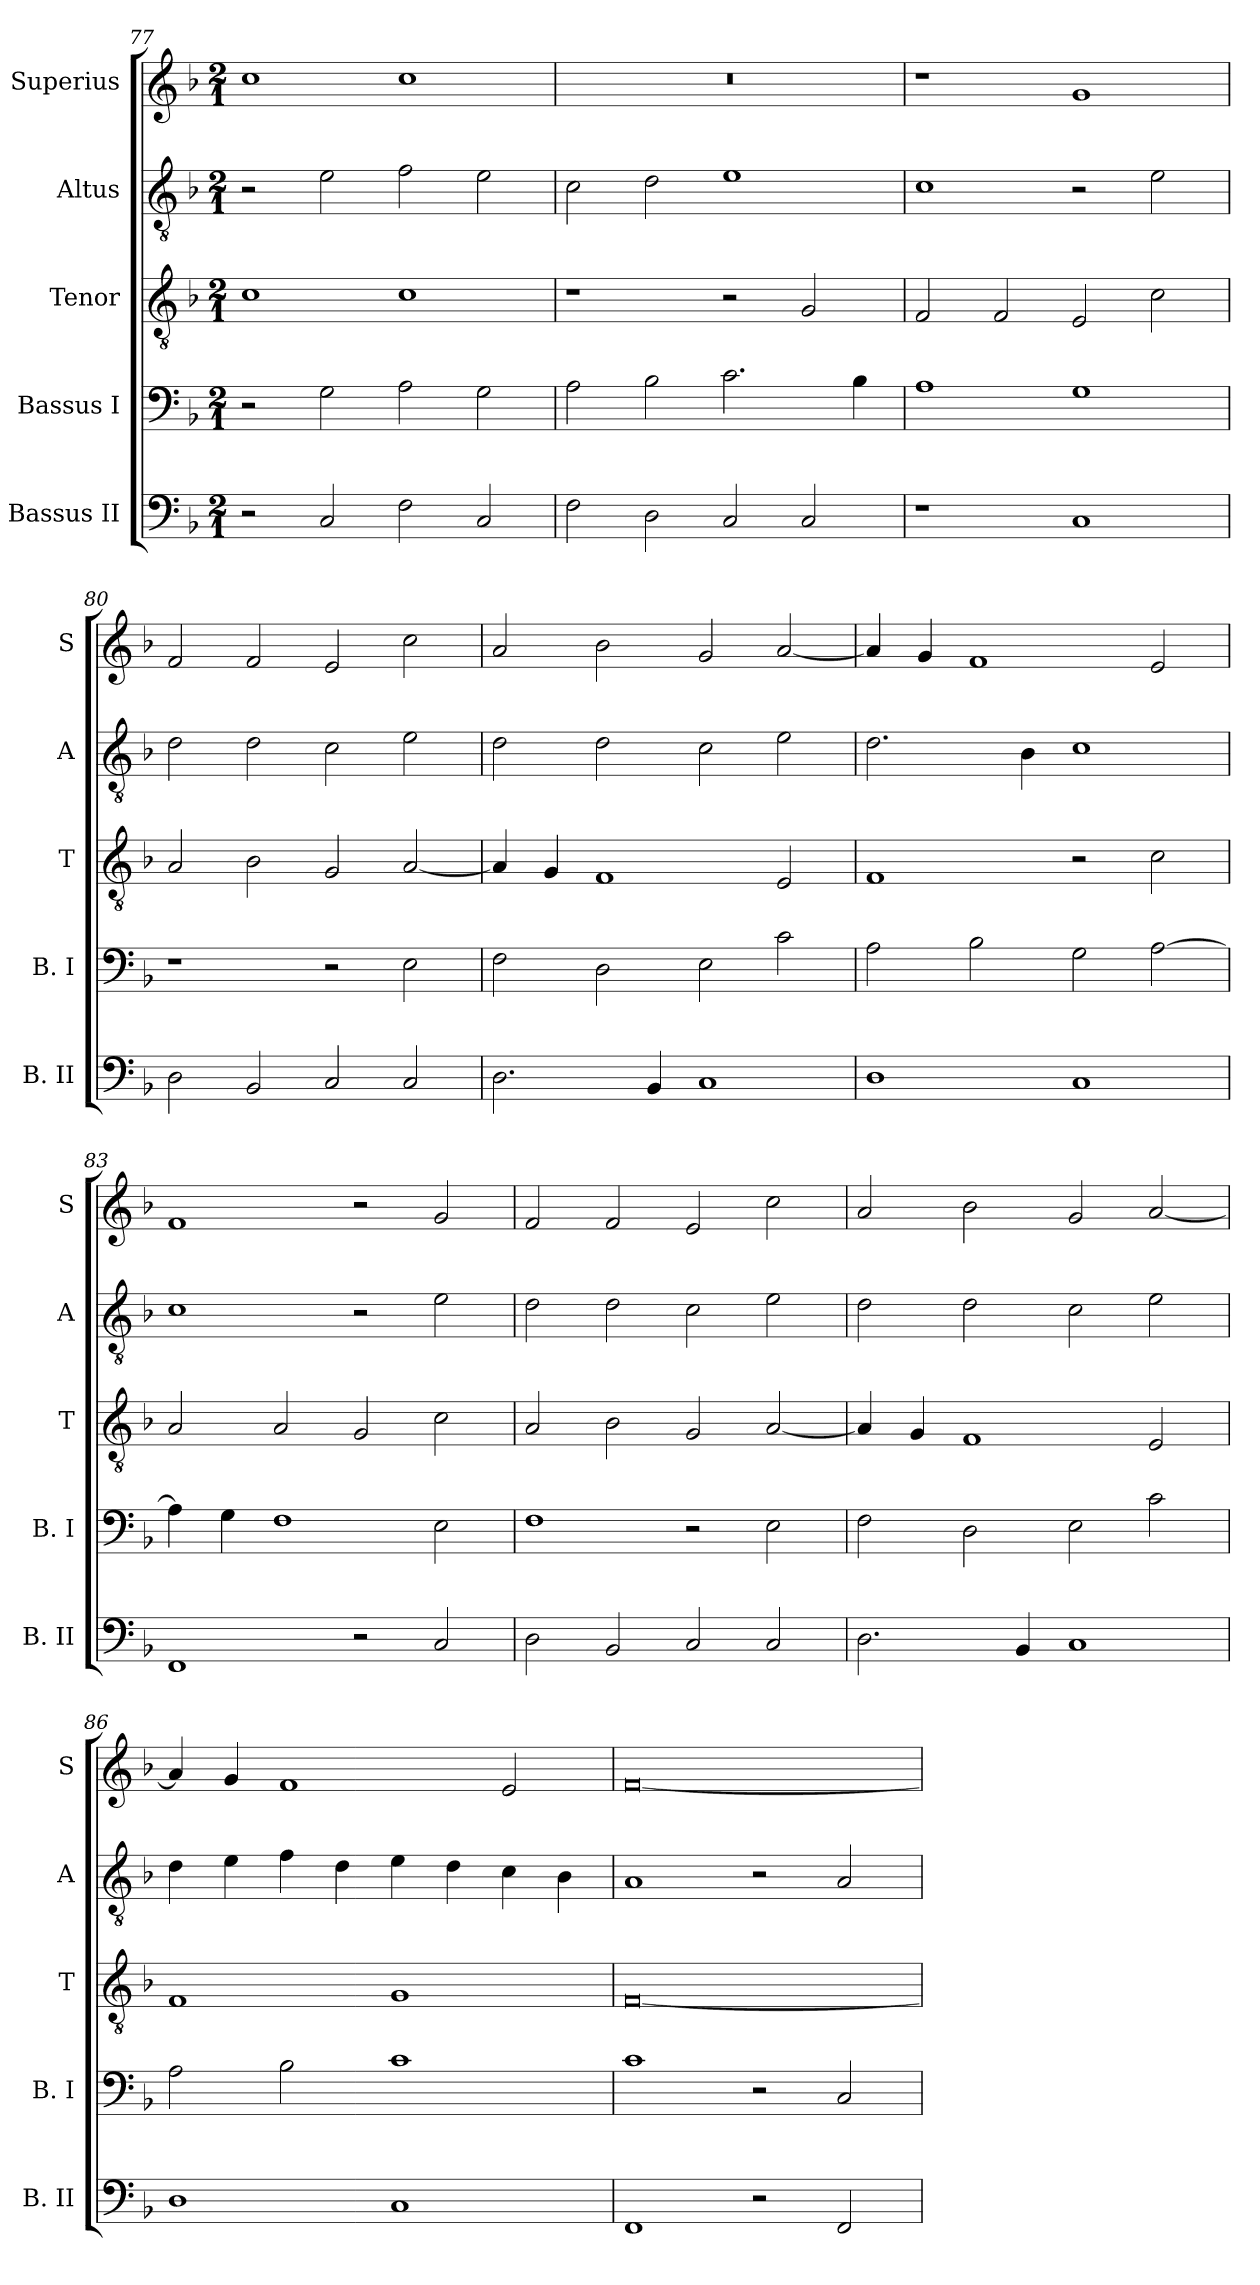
**kern	**kern	**kern	**kern	**kern
*part5	*part4	*part3	*part2	*part1
*staff5	*staff4	*staff3	*staff2	*staff1
*I"Bassus II	*I"Bassus I	*I"Tenor	*I"Altus	*I"Superius
*I'B. II	*I'B. I	*I'T	*I'A	*I'S
*clefF4	*clefF4	*clefGv2	*clefGv2	*clefG2
*k[b-]	*k[b-]	*k[b-]	*k[b-]	*k[b-]
*F:	*F:	*F:	*F:	*F:
*M2/1	*M2/1	*M2/1	*M2/1	*M2/1
=77	=77	=77	=77	=77
2r	2r	1c	2r	1cc
2C	2G	.	2e	.
2F	2A	1c	2f	1cc
2C	2G	.	2e	.
=78	=78	=78	=78	=78
2F	2A	1r	2c	0r
2D	2B-	.	2d	.
2C	2.c	2r	1e	.
2C	.	2G	.	.
.	4B-	.	.	.
=79	=79	=79	=79	=79
1r	1A	2F	1c	1r
.	.	2F	.	.
1C	1G	2E	2r	1g
.	.	2c	2e	.
=80	=80	=80	=80	=80
2D	1r	2A	2d	2f
2BB-	.	2B-	2d	2f
2C	2r	2G	2c	2e
2C	2E	[2A	2e	2cc
=81	=81	=81	=81	=81
2.D	2F	4A]	2d	2a
.	.	4G	.	.
.	2D	1F	2d	2b-
4BB-	.	.	.	.
1C	2E	.	2c	2g
.	2c	2E	2e	[2a
=82	=82	=82	=82	=82
1D	2A	1F	2.d	4a]
.	.	.	.	4g
.	2B-	.	.	1f
.	.	.	4B-	.
1C	2G	2r	1c	.
.	[2A	2c	.	2e
=83	=83	=83	=83	=83
1FF	4A]	2A	1c	1f
.	4G	.	.	.
.	1F	2A	.	.
2r	.	2G	2r	2r
2C	2E	2c	2e	2g
=84	=84	=84	=84	=84
2D	1F	2A	2d	2f
2BB-	.	2B-	2d	2f
2C	2r	2G	2c	2e
2C	2E	[2A	2e	2cc
=85	=85	=85	=85	=85
2.D	2F	4A]	2d	2a
.	.	4G	.	.
.	2D	1F	2d	2b-
4BB-	.	.	.	.
1C	2E	.	2c	2g
.	2c	2E	2e	[2a
=86	=86	=86	=86	=86
1D	2A	1F	4d	4a]
.	.	.	4e	4g
.	2B-	.	4f	1f
.	.	.	4d	.
1C	1c	1G	4e	.
.	.	.	4d	.
.	.	.	4c	2e
.	.	.	4B-	.
=87	=87	=87	=87	=87
1FF	1c	[0F	1A	[0f
2r	2r	.	2r	.
2FF	2C	.	2A	.
=	=	=	=	=
*-	*-	*-	*-	*-
